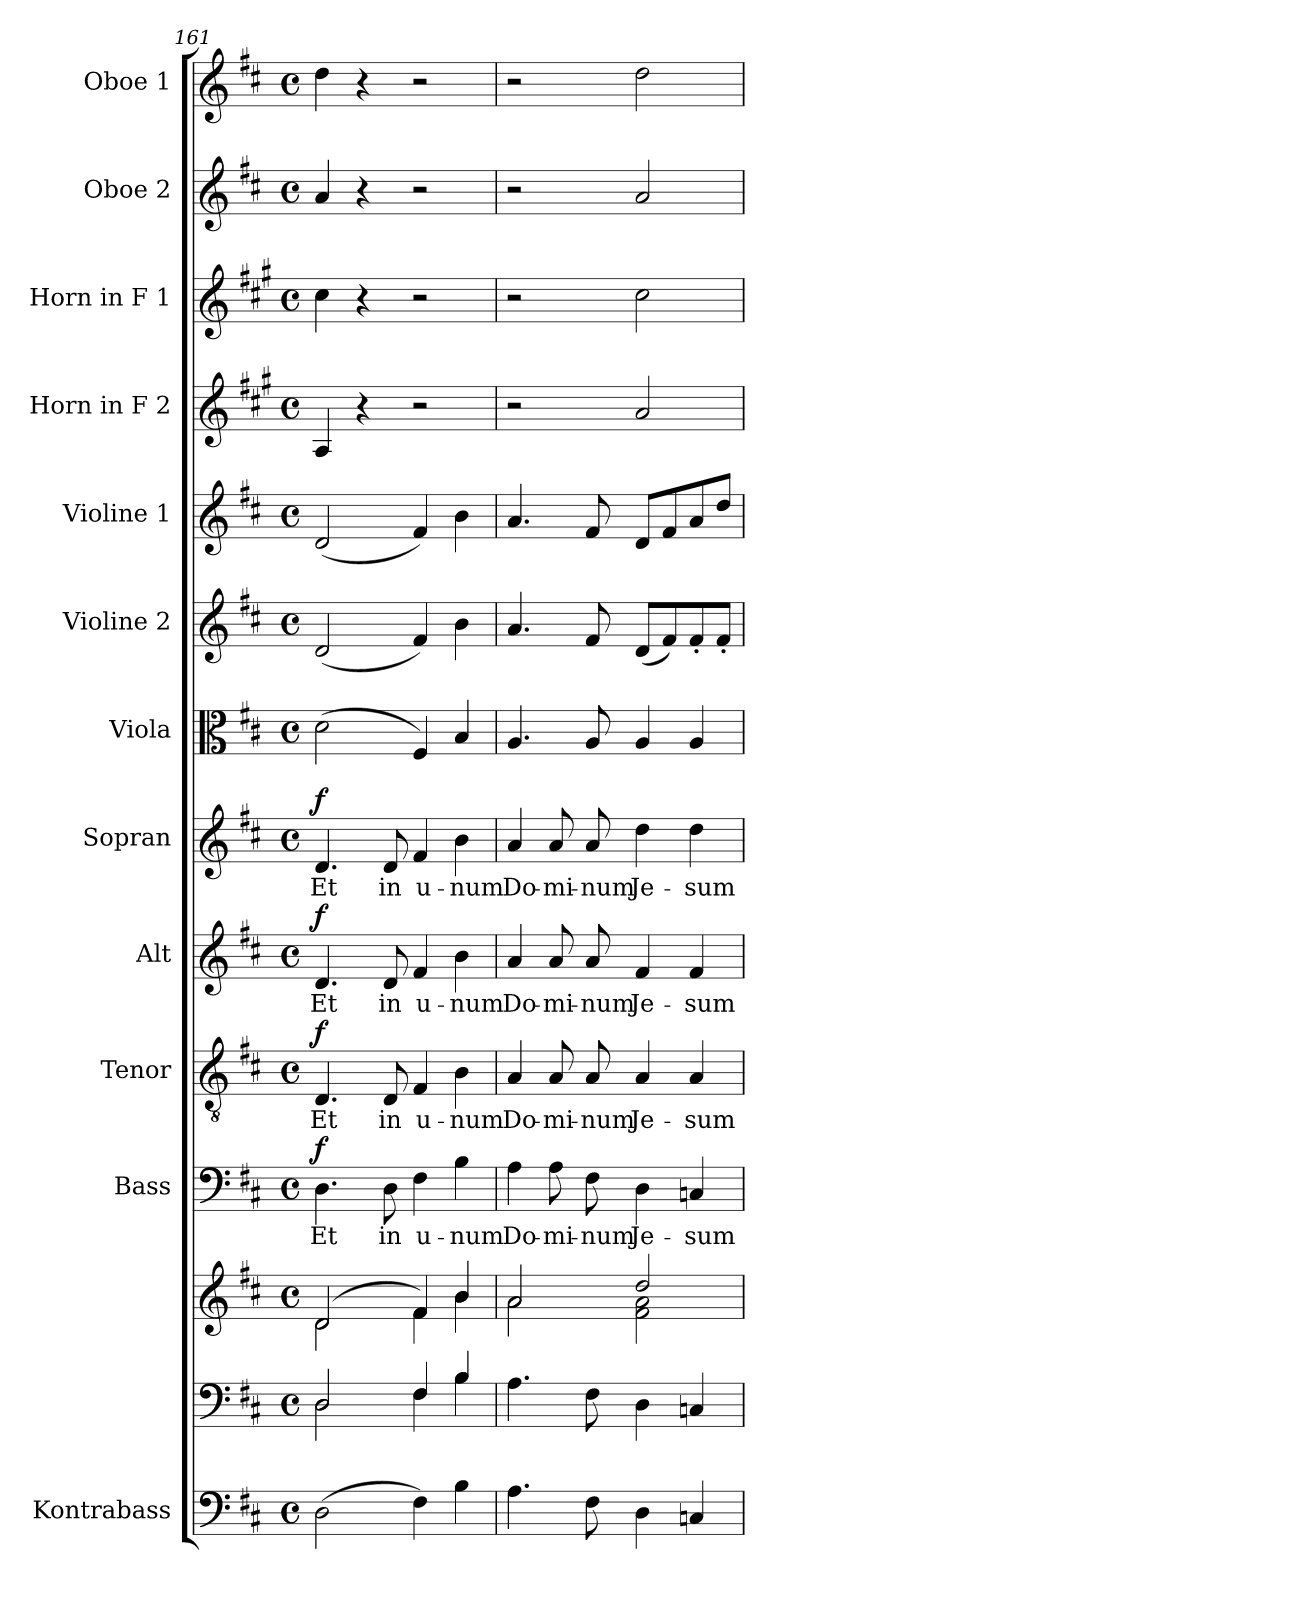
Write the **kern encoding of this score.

**kern	**kern	**kern	**kern	**text	**dynam	**kern	**text	**dynam	**kern	**text	**dynam	**kern	**text	**dynam	**kern	**kern	**kern	**kern	**kern	**kern	**kern
*part13	*part12	*part12	*part11	*part11	*part11	*part10	*part10	*part10	*part9	*part9	*part9	*part8	*part8	*part8	*part7	*part6	*part5	*part4	*part3	*part2	*part1
*staff14	*staff13	*staff12	*staff11	*staff11	*staff11	*staff10	*staff10	*staff10	*staff9	*staff9	*staff9	*staff8	*staff8	*staff8	*staff7	*staff6	*staff5	*staff4	*staff3	*staff2	*staff1
*I"Kontrabass	*	*	*I"Bass	*	*	*I"Tenor	*	*	*I"Alt	*	*	*I"Sopran	*	*	*I"Viola	*I"Violine 2	*I"Violine 1	*I"Horn in F 2	*I"Horn in F 1	*I"Oboe 2	*I"Oboe 1
*I'Kb.	*	*	*I'B.	*	*	*I'T.	*	*	*I'A.	*	*	*I'S.	*	*	*I'Vla.	*I'Vl. 2	*I'Vl. 1	*	*	*I'Ob. 2	*I'Ob. 1
!!LO:PB:g=z
*clefF4	*clefF4	*clefG2	*clefF4	*	*	*clefGv2	*	*	*clefG2	*	*	*clefG2	*	*	*clefC3	*clefG2	*clefG2	*clefG2	*clefG2	*clefG2	*clefG2
*ITrd7c12	*	*	*	*	*	*	*	*	*	*	*	*	*	*	*	*	*	*ITrd4c7	*ITrd4c7	*	*
*k[f#c#]	*k[f#c#]	*k[f#c#]	*k[f#c#]	*	*	*k[f#c#]	*	*	*k[f#c#]	*	*	*k[f#c#]	*	*	*k[f#c#]	*k[f#c#]	*k[f#c#]	*k[f#c#]	*k[f#c#]	*k[f#c#]	*k[f#c#]
*D:	*D:	*D:	*D:	*	*	*D:	*	*	*D:	*	*	*D:	*	*	*D:	*D:	*D:	*D:	*D:	*D:	*D:
*M4/4	*M4/4	*M4/4	*M4/4	*	*	*M4/4	*	*	*M4/4	*	*	*M4/4	*	*	*M4/4	*M4/4	*M4/4	*M4/4	*M4/4	*M4/4	*M4/4
*met(c)	*met(c)	*met(c)	*met(c)	*	*	*met(c)	*	*	*met(c)	*	*	*met(c)	*	*	*met(c)	*met(c)	*met(c)	*met(c)	*met(c)	*met(c)	*met(c)
=161	=161	=161	=161	=161	=161	=161	=161	=161	=161	=161	=161	=161	=161	=161	=161	=161	=161	=161	=161	=161	=161
*	*^	*^	*	*	*	*	*	*	*	*	*	*	*	*	*	*	*	*	*	*	*
!	!	!	!	!	!	!LO:LY:b	!LO:DY:a	!	!LO:LY:b	!LO:DY:a	!	!LO:LY:b	!LO:DY:a	!	!LO:LY:b	!LO:DY:a	!	!	!	!	!	!	!
(>2DD\	2D/	2D\	(2d/	2d\	4.D\	Et	f	4.D/	Et	f	4.d/	Et	f	4.d/	Et	f	(>2d\	(<2d/	(<2d/	4D/	4f#\	4a/	4dd\
.	.	.	.	.	.	.	.	.	.	.	.	.	.	.	.	.	.	.	.	4r	4r	4r	4r
!	!	!	!	!	!	!LO:LY:b	!	!	!LO:LY:b	!	!	!LO:LY:b	!	!	!LO:LY:b	!	!	!	!	!	!	!	!
.	.	.	.	.	8D\	in	.	8D/	in	.	8d/	in	.	8d/	in	.	.	.	.	.	.	.	.
!	!	!	!	!	!	!LO:LY:b	!	!	!LO:LY:b	!	!	!LO:LY:b	!	!	!LO:LY:b	!	!	!	!	!	!	!	!
4FF#\)	4F#/	4F#\	4f#/)	4f#\	4F#\	u-	.	4F#/	u-	.	4f#/	u-	.	4f#/	u-	.	4F#/)	4f#/)	4f#/)	2r	2r	2r	2r
!	!	!	!	!	!	!LO:LY:b	!	!	!LO:LY:b	!	!	!LO:LY:b	!	!	!LO:LY:b	!	!	!	!	!	!	!	!
4BB\	4B/	4B\	4b/	4b\	4B\	-num	.	4B\	-num	.	4b\	-num	.	4b\	-num	.	4B/	4b\	4b\	.	.	.	.
=162	=162	=162	=162	=162	=162	=162	=162	=162	=162	=162	=162	=162	=162	=162	=162	=162	=162	=162	=162	=162	=162	=162	=162
!	!	!	!	!	!	!LO:LY:b	!	!	!LO:LY:b	!	!	!LO:LY:b	!	!	!LO:LY:b	!	!	!	!	!	!	!	!
*	*v	*v	*	*	*	*	*	*	*	*	*	*	*	*	*	*	*	*	*	*	*	*	*
4.AA\	4.A\	2a/	2a\	4A\	Do-	.	4A/	Do-	.	4a/	Do-	.	4a/	Do-	.	4.A/	4.a/	4.a/	2r	2r	2r	2r
!	!	!	!	!	!LO:LY:b	!	!	!LO:LY:b	!	!	!LO:LY:b	!	!	!LO:LY:b	!	!	!	!	!	!	!	!
.	.	.	.	8A\	-mi-	.	8A/	-mi-	.	8a/	-mi-	.	8a/	-mi-	.	.	.	.	.	.	.	.
!	!	!	!	!	!LO:LY:b	!	!	!LO:LY:b	!	!	!LO:LY:b	!	!	!LO:LY:b	!	!	!	!	!	!	!	!
8FF#\	8F#\	.	.	8F#\	-num	.	8A/	-num	.	8a/	-num	.	8a/	-num	.	8A/	8f#/	8f#/	.	.	.	.
!	!	!	!	!	!LO:LY:b	!	!	!LO:LY:b	!	!	!LO:LY:b	!	!	!LO:LY:b	!	!	!	!	!	!	!	!
4DD\	4D\	2dd/	2f#\ 2a\	4D\	Je-	.	4A/	Je-	.	4f#/	Je-	.	4dd\	Je-	.	4A/	(<8d/L	8d/L	2d/	2f#\	2a/	2dd\
.	.	.	.	.	.	.	.	.	.	.	.	.	.	.	.	.	8f#/)	8f#/	.	.	.	.
!	!	!	!	!	!LO:LY:b	!	!	!LO:LY:b	!	!	!LO:LY:b	!	!	!LO:LY:b	!	!	!	!	!	!	!	!
4CCn/	4Cn/	.	.	4Cn/	-sum	.	4A/	-sum	.	4f#/	-sum	.	4dd\	-sum	.	4A/	8f#'</	8a/	.	.	.	.
.	.	.	.	.	.	.	.	.	.	.	.	.	.	.	.	.	8f#'</J	8dd/J	.	.	.	.
*	*	*v	*v	*	*	*	*	*	*	*	*	*	*	*	*	*	*	*	*	*	*	*
=	=	=	=	=	=	=	=	=	=	=	=	=	=	=	=	=	=	=	=	=	=
*-	*-	*-	*-	*-	*-	*-	*-	*-	*-	*-	*-	*-	*-	*-	*-	*-	*-	*-	*-	*-	*-
